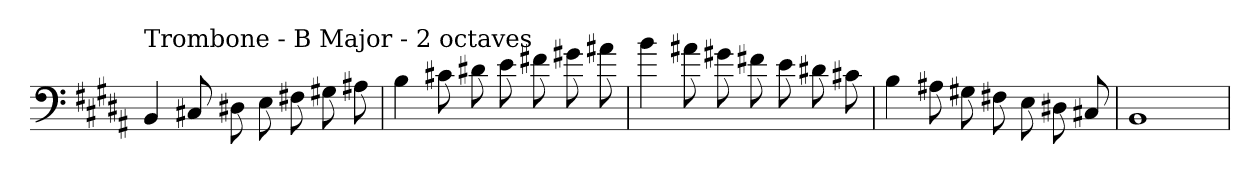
**kern
*part1
*staff1
*clefF4
*k[f#c#g#d#a#]
*B:
=
!LO:TX:a:t=Trombone - B Major - 2 octaves
4BB
8C#X
8D#X
8E
8F#X
8G#X
8A#X
=
4B
8c#X
8d#X
8e
8f#X
8g#X
8a#X
=
4b
8a#X
8g#X
8f#X
8e
8d#X
8c#X
=
4B
8A#X
8G#X
8F#X
8E
8D#X
8C#X
=
1BB
=
*-
